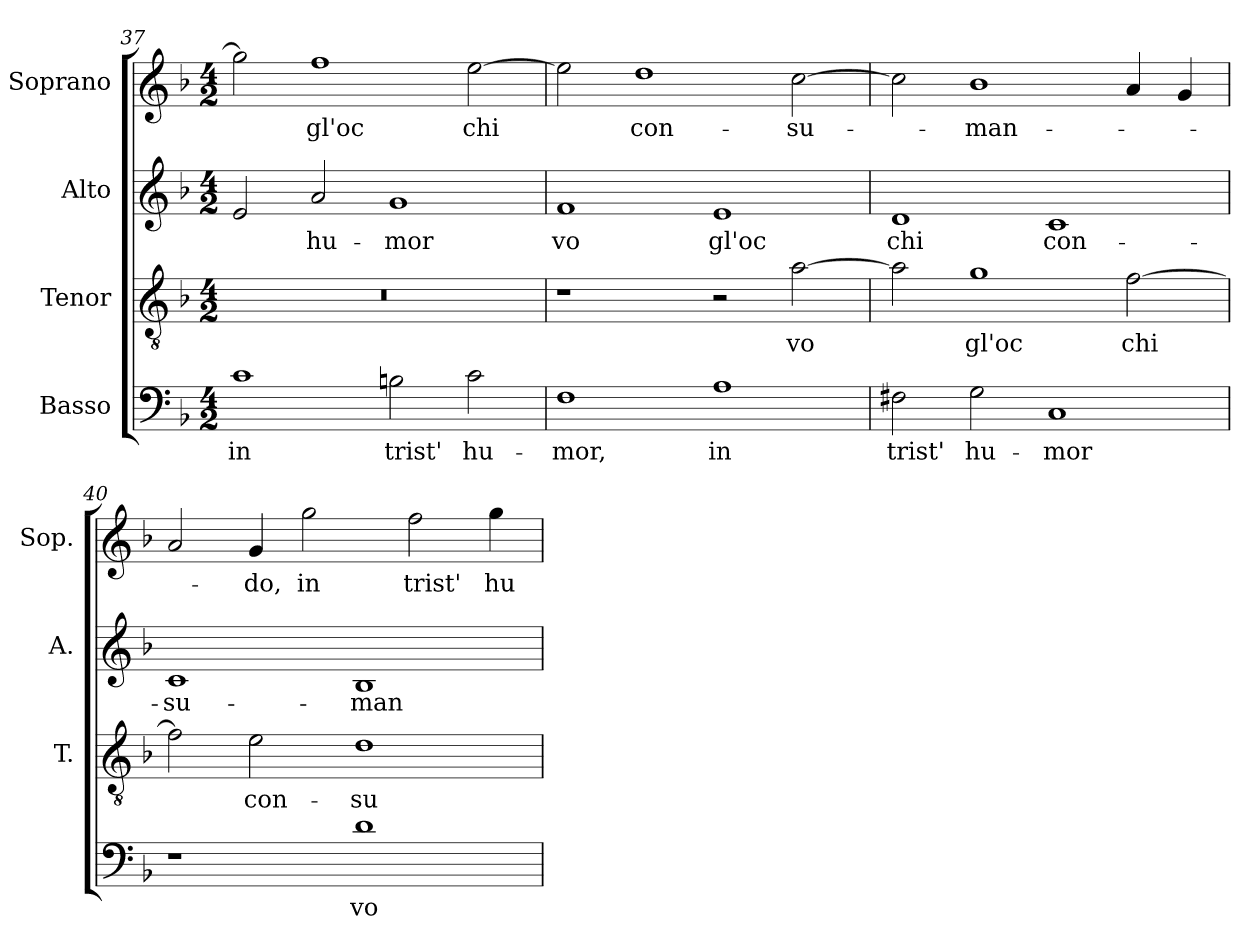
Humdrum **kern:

**kern	**text	**kern	**text	**kern	**text	**kern	**text
*part4	*part4	*part3	*part3	*part2	*part2	*part1	*part1
*staff4	*staff4	*staff3	*staff3	*staff2	*staff2	*staff1	*staff1
*I"Basso	*	*I"Tenor	*	*I"Alto	*	*I"Soprano	*
*	*	*I'T.	*	*I'A.	*	*I'Sop.	*
*clefF4	*	*clefGv2	*	*clefG2	*	*clefG2	*
*	*	*ITrd7c12	*	*	*	*	*
*k[b-]	*	*k[b-]	*	*k[b-]	*	*k[b-]	*
*F:	*	*F:	*	*F:	*	*F:	*
*M4/2	*	*M4/2	*	*M4/2	*	*M4/2	*
=37	=37	=37	=37	=37	=37	=37	=37
!	!LO:LY:b:color=#000000	!LO:N:vis=1	!	!	!	!	!
1ci	in	0r	.	2ei/	.	2ggi\]	.
!	!	!	!	!	!LO:LY:b:color=#000000	!	!
!	!	!	!	!	!	!	!LO:LY:b:color=#000000
.	.	.	.	2ai/	hu-	1ffi	gl'oc
!	!LO:LY:b:color=#000000	!	!	!	!	!	!
!	!	!	!	!	!LO:LY:b:color=#000000	!	!
2Bni\	trist'	.	.	1gi	-mor	.	.
!	!LO:LY:b:color=#000000	!	!	!	!	!	!
!	!	!	!	!	!	!	!LO:LY:b:color=#000000
2ci\	hu-	.	.	.	.	[>2eei\	chi
=38	=38	=38	=38	=38	=38	=38	=38
!	!LO:LY:b:color=#000000	!	!	!	!	!	!
!	!	!	!	!	!LO:LY:b:color=#000000	!	!
1Fi	-mor,	1r	.	1fi	vo	2eei\]	.
!	!	!	!	!	!	!	!LO:LY:b:color=#000000
.	.	.	.	.	.	1ddi	con-
!	!LO:LY:b:color=#000000	!	!	!	!	!	!
!	!	!	!	!	!LO:LY:b:color=#000000	!	!
1Ai	in	2r	.	1ei	gl'oc	.	.
!	!	!	!LO:LY:b:color=#000000	!	!	!	!
!	!	!	!	!	!	!	!LO:LY:b:color=#000000
.	.	[>2Ai\	vo	.	.	[>2cci\	-su-
=39	=39	=39	=39	=39	=39	=39	=39
!	!LO:LY:b:color=#000000	!	!	!	!	!	!
!	!	!	!	!	!LO:LY:b:color=#000000	!	!
2F#Xi\	trist'	2Ai\]	.	1di	chi	2cci\]	.
!	!LO:LY:b:color=#000000	!	!	!	!	!	!
!	!	!	!LO:LY:b:color=#000000	!	!	!	!
!	!	!	!	!	!	!	!LO:LY:b:color=#000000
2Gi\	hu-	1Gi	gl'oc	.	.	1b-i	-man-
!	!LO:LY:b:color=#000000	!	!	!	!	!	!
!	!	!	!	!	!LO:LY:b:color=#000000	!	!
1Ci	-mor	.	.	1ci	con-	.	.
!	!	!	!LO:LY:b:color=#000000	!	!	!	!
.	.	[>2Fi\	chi	.	.	4ai/	.
.	.	.	.	.	.	4gi/	.
=40	=40	=40	=40	=40	=40	=40	=40
!	!	!	!	!	!LO:LY:b:color=#000000	!	!
1r	.	2Fi\]	.	1ci	-su-	2ai/	.
!	!	!	!LO:LY:b:color=#000000	!	!	!	!
!	!	!	!	!	!	!	!LO:LY:b:color=#000000
.	.	2Ei\	con-	.	.	4gi/	-do,
!	!	!	!	!	!	!	!LO:LY:b:color=#000000
.	.	.	.	.	.	2ggi\	in
!	!LO:LY:b:color=#000000	!	!	!	!	!	!
!	!	!	!LO:LY:b:color=#000000	!	!	!	!
!	!	!	!	!	!LO:LY:b:color=#000000	!	!
1di	vo	1Di	-su-	1B-i	-man-	.	.
!	!	!	!	!	!	!	!LO:LY:b:color=#000000
.	.	.	.	.	.	2ffi\	trist'
!	!	!	!	!	!	!	!LO:LY:b:color=#000000
.	.	.	.	.	.	4ggi\	hu-
=	=	=	=	=	=	=	=
*-	*-	*-	*-	*-	*-	*-	*-
